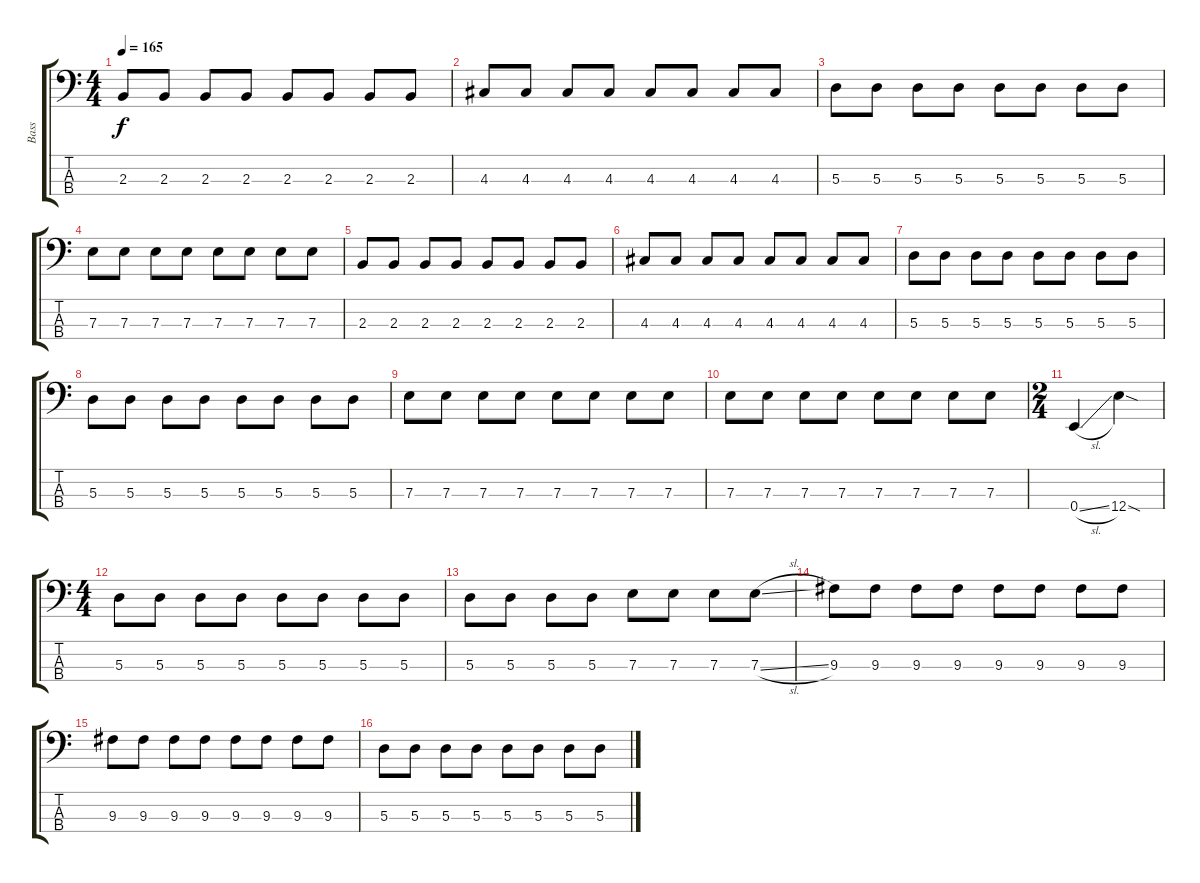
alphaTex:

\track ("Bass" "Bass") {instrument electricbasspick}
\staff {score tabs}
\tuning (G2 D2 A1 E1) {hide}
\ts (4 4)
\tempo 165
\clef f4
\ks c
2.3.8{dy f} 2.3.8 2.3.8 2.3.8 2.3.8 2.3.8 2.3.8 2.3.8 |
4.3.8 4.3.8 4.3.8 4.3.8 4.3.8 4.3.8 4.3.8 4.3.8 |
5.3.8 5.3.8 5.3.8 5.3.8 5.3.8 5.3.8 5.3.8 5.3.8 |
7.3.8 7.3.8 7.3.8 7.3.8 7.3.8 7.3.8 7.3.8 7.3.8 |
2.3.8 2.3.8 2.3.8 2.3.8 2.3.8 2.3.8 2.3.8 2.3.8 |
4.3.8 4.3.8 4.3.8 4.3.8 4.3.8 4.3.8 4.3.8 4.3.8 |
5.3.8 5.3.8 5.3.8 5.3.8 5.3.8 5.3.8 5.3.8 5.3.8 |
5.3.8 5.3.8 5.3.8 5.3.8 5.3.8 5.3.8 5.3.8 5.3.8 |
7.3.8 7.3.8 7.3.8 7.3.8 7.3.8 7.3.8 7.3.8 7.3.8 |
7.3.8 7.3.8 7.3.8 7.3.8 7.3.8 7.3.8 7.3.8 7.3.8 |
\ts (2 4)
0.4{sl}.4 12.4{sod}.4 |
\ts (4 4)
5.3.8 5.3.8 5.3.8 5.3.8 5.3.8 5.3.8 5.3.8 5.3.8 |
5.3.8 5.3.8 5.3.8 5.3.8 7.3.8 7.3.8 7.3.8 7.3{sl}.8 |
9.3.8 9.3.8 9.3.8 9.3.8 9.3.8 9.3.8 9.3.8 9.3.8 |
9.3.8 9.3.8 9.3.8 9.3.8 9.3.8 9.3.8 9.3.8 9.3.8 |
5.3.8 5.3.8 5.3.8 5.3.8 5.3.8 5.3.8 5.3.8 5.3.8
